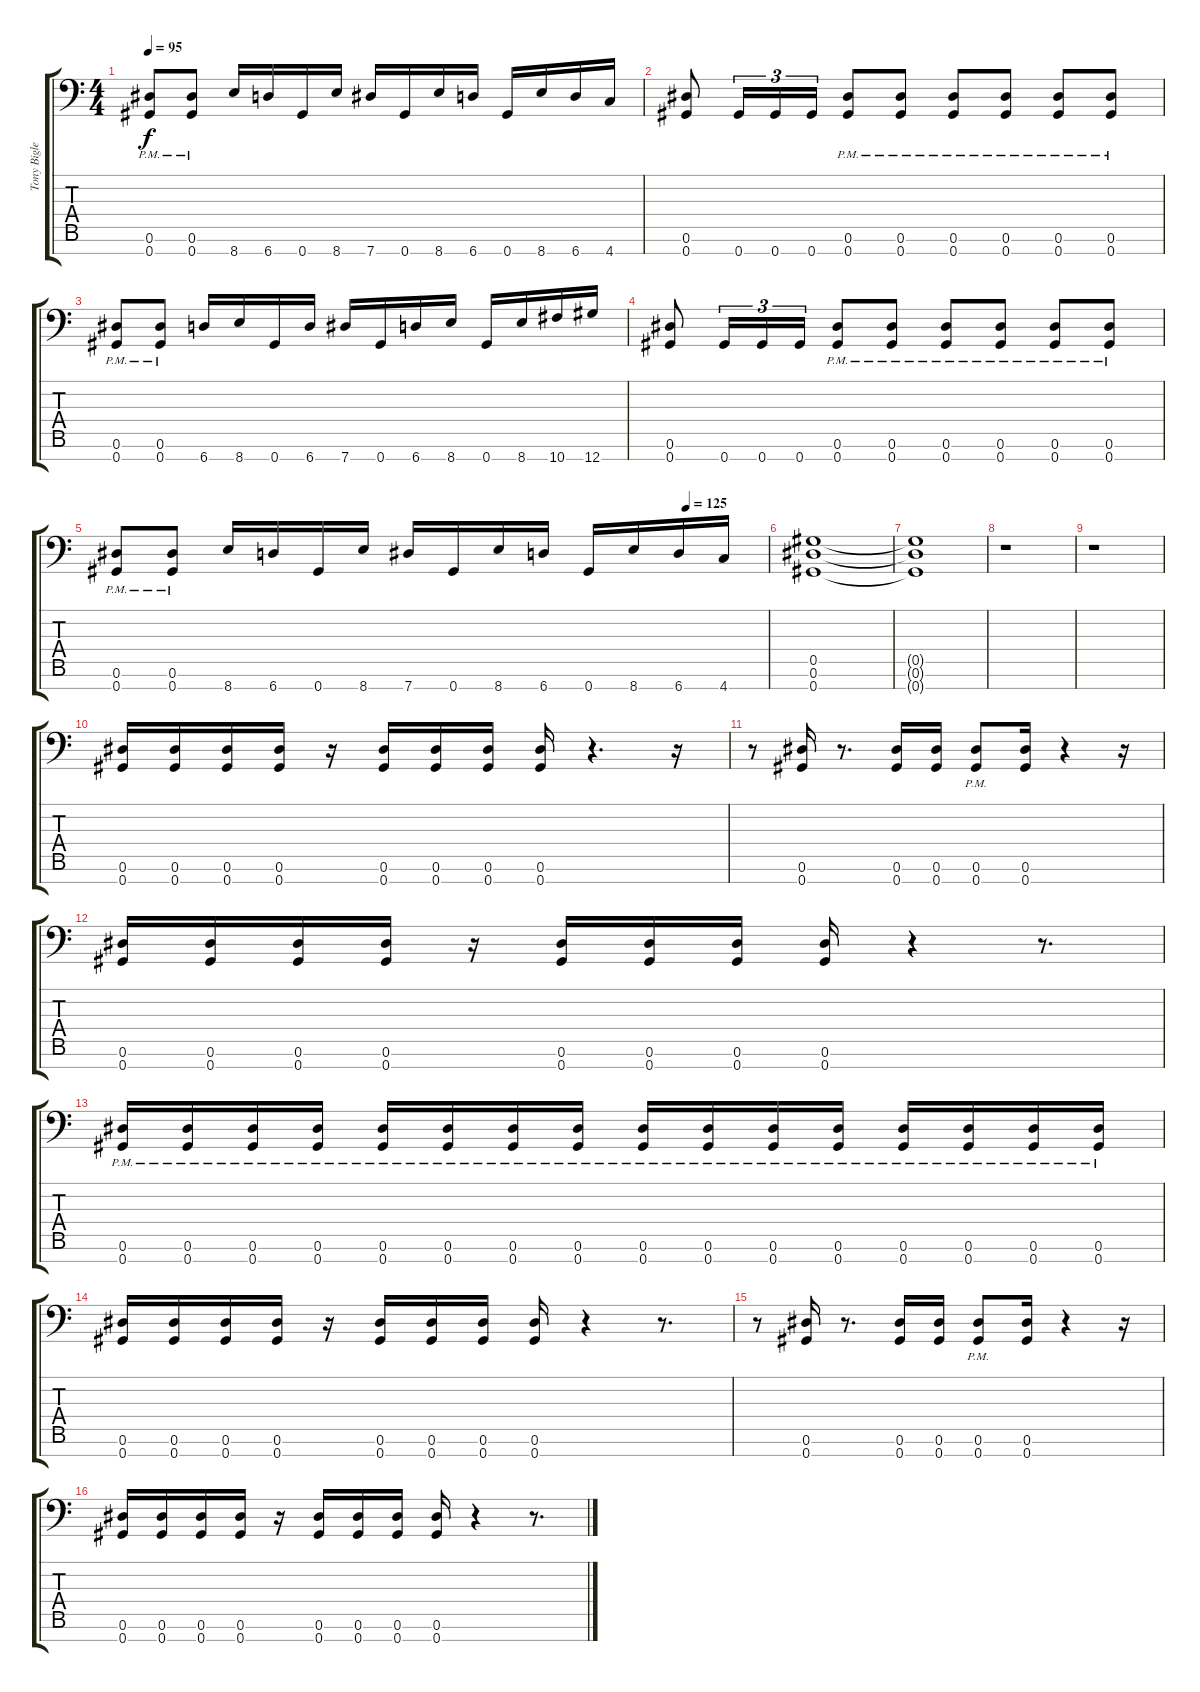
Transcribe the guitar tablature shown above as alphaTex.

\track ("Tony Bigley" "Tony Bigle") {instrument distortionguitar}
\staff {score tabs}
\tuning (Eb4 Bb3 Gb3 Db3 Ab2 Eb2 Ab1) {hide}
\ts (4 4)
\tempo 95
\clef f4
\ks c
(0.6{pm} 0.7{pm}).8{dy f} (0.6{pm} 0.7{pm}).8 8.7.16 6.7.16 0.7.16 8.7.16 7.7.16 0.7.16 8.7.16 6.7.16 0.7.16 8.7.16 6.7.16 4.7.16 |
(0.6 0.7).8 0.7.16{tu (3 2)} 0.7.16{tu (3 2)} 0.7.16{tu (3 2)} (0.6{pm} 0.7{pm}).8 (0.6{pm} 0.7{pm}).8 (0.6{pm} 0.7{pm}).8 (0.6{pm} 0.7{pm}).8 (0.6{pm} 0.7{pm}).8 (0.6{pm} 0.7{pm}).8 |
(0.6{pm} 0.7{pm}).8 (0.6{pm} 0.7{pm}).8 6.7.16 8.7.16 0.7.16 6.7.16 7.7.16 0.7.16 6.7.16 8.7.16 0.7.16 8.7.16 10.7.16 12.7.16 |
(0.6 0.7).8 0.7.16{tu (3 2)} 0.7.16{tu (3 2)} 0.7.16{tu (3 2)} (0.6{pm} 0.7{pm}).8 (0.6{pm} 0.7{pm}).8 (0.6{pm} 0.7{pm}).8 (0.6{pm} 0.7{pm}).8 (0.6{pm} 0.7{pm}).8 (0.6{pm} 0.7{pm}).8 |
\tempo (125 0.875)
(0.6{pm} 0.7{pm}).8 (0.6{pm} 0.7{pm}).8 8.7.16 6.7.16 0.7.16 8.7.16 7.7.16 0.7.16 8.7.16 6.7.16 0.7.16 8.7.16 6.7.16 4.7.16 |
(0.5 0.6 0.7).1 |
(0.5{t} 0.6{t} 0.7{t}).1 |
r.1 |
r.1 |
(0.6 0.7).16 (0.6 0.7).16 (0.6 0.7).16 (0.6 0.7).16 r.16 (0.6 0.7).16 (0.6 0.7).16 (0.6 0.7).16 (0.6 0.7).16 r.4{d} r.16 |
r.8 (0.6 0.7).16 r.8{d} (0.6 0.7).16 (0.6 0.7).16 (0.6{pm} 0.7{pm}).8 (0.6 0.7).16 r.4 r.16 |
(0.6 0.7).16 (0.6 0.7).16 (0.6 0.7).16 (0.6 0.7).16 r.16 (0.6 0.7).16 (0.6 0.7).16 (0.6 0.7).16 (0.6 0.7).16 r.4 r.8{d} |
(0.6{pm} 0.7{pm}).16 (0.6{pm} 0.7{pm}).16 (0.6{pm} 0.7{pm}).16 (0.6{pm} 0.7{pm}).16 (0.6{pm} 0.7{pm}).16 (0.6{pm} 0.7{pm}).16 (0.6{pm} 0.7{pm}).16 (0.6{pm} 0.7{pm}).16 (0.6{pm} 0.7{pm}).16 (0.6{pm} 0.7{pm}).16 (0.6{pm} 0.7{pm}).16 (0.6{pm} 0.7{pm}).16 (0.6{pm} 0.7{pm}).16 (0.6{pm} 0.7{pm}).16 (0.6{pm} 0.7{pm}).16 (0.6{pm} 0.7{pm}).16 |
(0.6 0.7).16 (0.6 0.7).16 (0.6 0.7).16 (0.6 0.7).16 r.16 (0.6 0.7).16 (0.6 0.7).16 (0.6 0.7).16 (0.6 0.7).16 r.4 r.8{d} |
r.8 (0.6 0.7).16 r.8{d} (0.6 0.7).16 (0.6 0.7).16 (0.6{pm} 0.7{pm}).8 (0.6 0.7).16 r.4 r.16 |
(0.6 0.7).16 (0.6 0.7).16 (0.6 0.7).16 (0.6 0.7).16 r.16 (0.6 0.7).16 (0.6 0.7).16 (0.6 0.7).16 (0.6 0.7).16 r.4 r.8{d}
